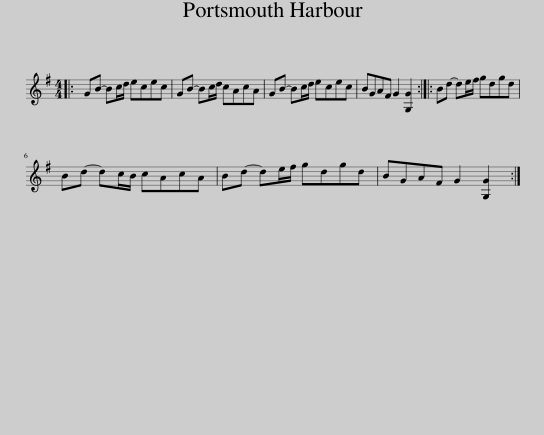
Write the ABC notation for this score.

X:1
L:1/8
M:4/4
I:linebreak $
K:G
V:1 treble
V:1
|: GB- Bc/d/ ecec | GB- Bc/d/ cAcA | GB- Bc/d/ ecec | BGAF G2 [G,G]2 :: Bd- de/f/ gdgd |$ %5
 Bd- dc/B/ cAcA | Bd- de/f/ gdgd | BGAF G2 [G,G]2 :| %8
